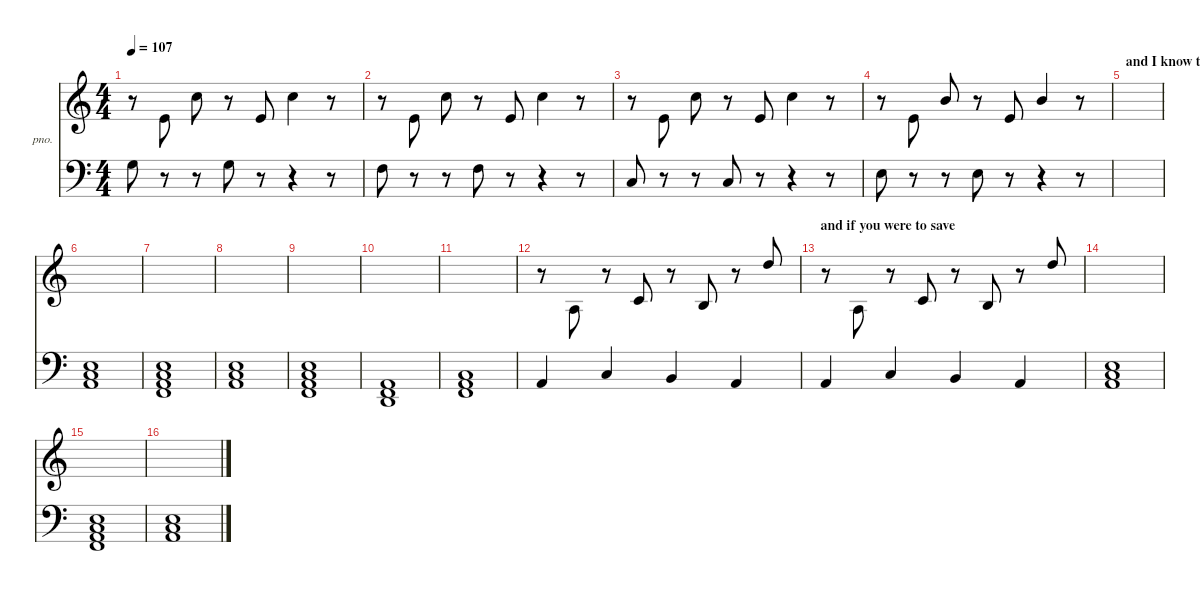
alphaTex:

\defaultSystemsLayout 4
\hideDynamics
\bracketExtendMode nobrackets
\firstSystemTrackNameOrientation horizontal
\otherSystemsTrackNameOrientation horizontal
\track ("Acoustic Piano" "pno.") {defaultSystemsLayout 4 solo instrument acousticgrandpiano}
\staff {score}
\tuning (E4 B3 G3 D3 A2 E2)
\ts (4 4)
\tempo 107
\clef g2
\scale
1.08858
\ks aminor
r.8{dy f beam Down} 5.2.8{beam Up} 8.1.8{beam Down} r.8{beam Down} 5.2.8{beam Up} 8.1.4{beam Down} r.8{beam Down} |
\scale
0.964579 r.8{beam Down} 5.2.8{beam Up} 8.1.8{beam Down} r.8{beam Down} 5.2.8{beam Up} 8.1.4{beam Down} r.8{beam Down} |
\scale
0.964579 r.8{beam Down} 5.2.8{beam Up} 8.1.8{beam Down} r.8{beam Down} 5.2.8{beam Up} 8.1.4{beam Down} r.8{beam Down} |
\scale
0.982263 r.8{beam Down} 5.2.8{beam Up} 7.1.8{beam Up} r.8{beam Up} 5.2.8{beam Up} 7.1.4{beam Up} r.8{beam Up} |
\section ("" "and I know that")
\scale
1.093 |
\scale
0.969 |
\scale
0.969 |
\scale
0.969 |
\scale
1.08858 |
\scale
0.964579 |
\scale
0.964579 |
\scale
0.982263 r.8{beam Down} 2.3.8{dy mf beam Up} r.8{beam Up} 1.2.8{beam Up} r.8{beam Up} 0.2.8{beam Up} r.8{beam Up} 19.3.8{beam Up} |
\section ("" "and if you were to save")
\scale
1.093 r.8{beam Down} 2.3.8{beam Up} r.8{beam Up} 1.2.8{beam Up} r.8{beam Up} 0.2.8{beam Up} r.8{beam Up} 19.3.8{beam Up} |
\scale
0.969 |
\scale
0.969 |
\scale
0.969
\staff {score}
\tuning (G2 D2 A1 E1 B0)
\clef f4
\ottava regular
\simile none
\scale
1.08858
\ks aminor
12.1.8{dy f beam Down} r.8{beam Down} r.8{beam Down} 12.1.8{beam Down} r.8{beam Down} r.4{beam Down} r.8{beam Down} |
\scale
0.964579 10.1.8{beam Down} r.8{beam Down} r.8{beam Down} 10.1.8{beam Down} r.8{beam Down} r.4{beam Down} r.8{beam Down} |
\scale
0.964579 5.1.8{beam Up} r.8{beam Up} r.8{beam Up} 5.1.8{beam Up} r.8{beam Up} r.4{beam Up} r.8{beam Up} |
\scale
0.982263 9.1.8{beam Down} r.8{beam Down} r.8{beam Down} 9.1.8{beam Down} r.8{beam Down} r.4{beam Down} r.8{beam Down} |
\scale
1.093 |
\scale
0.969 (12.3 10.2 9.1).1{dy mf beam Up} |
\scale
0.969 (13.4 22.5 5.1 14.2).1{beam Up} |
\scale
0.969 (12.3 10.2 9.1).1{beam Up} |
\scale
1.08858 (13.4 22.5 5.1 14.2).1{beam Up} |
\scale
0.964579 (10.4 18.5 2.1).1{beam Up} |
\scale
0.964579 (13.4 22.5 5.1).1{beam Up} |
\scale
0.982263 2.1.4{beam Up} 5.1.4{beam Up} 4.1.4{beam Up} 2.1.4{beam Up} |
\scale
1.093 2.1.4{beam Up} 5.1.4{beam Up} 4.1.4{beam Up} 2.1.4{beam Up} |
\scale
0.969 (12.3 10.2 9.1).1{beam Up} |
\scale
0.969 (13.4 22.5 5.1 14.2).1{beam Up} |
\scale
0.969 (12.3 10.2 9.1).1{beam Up}
